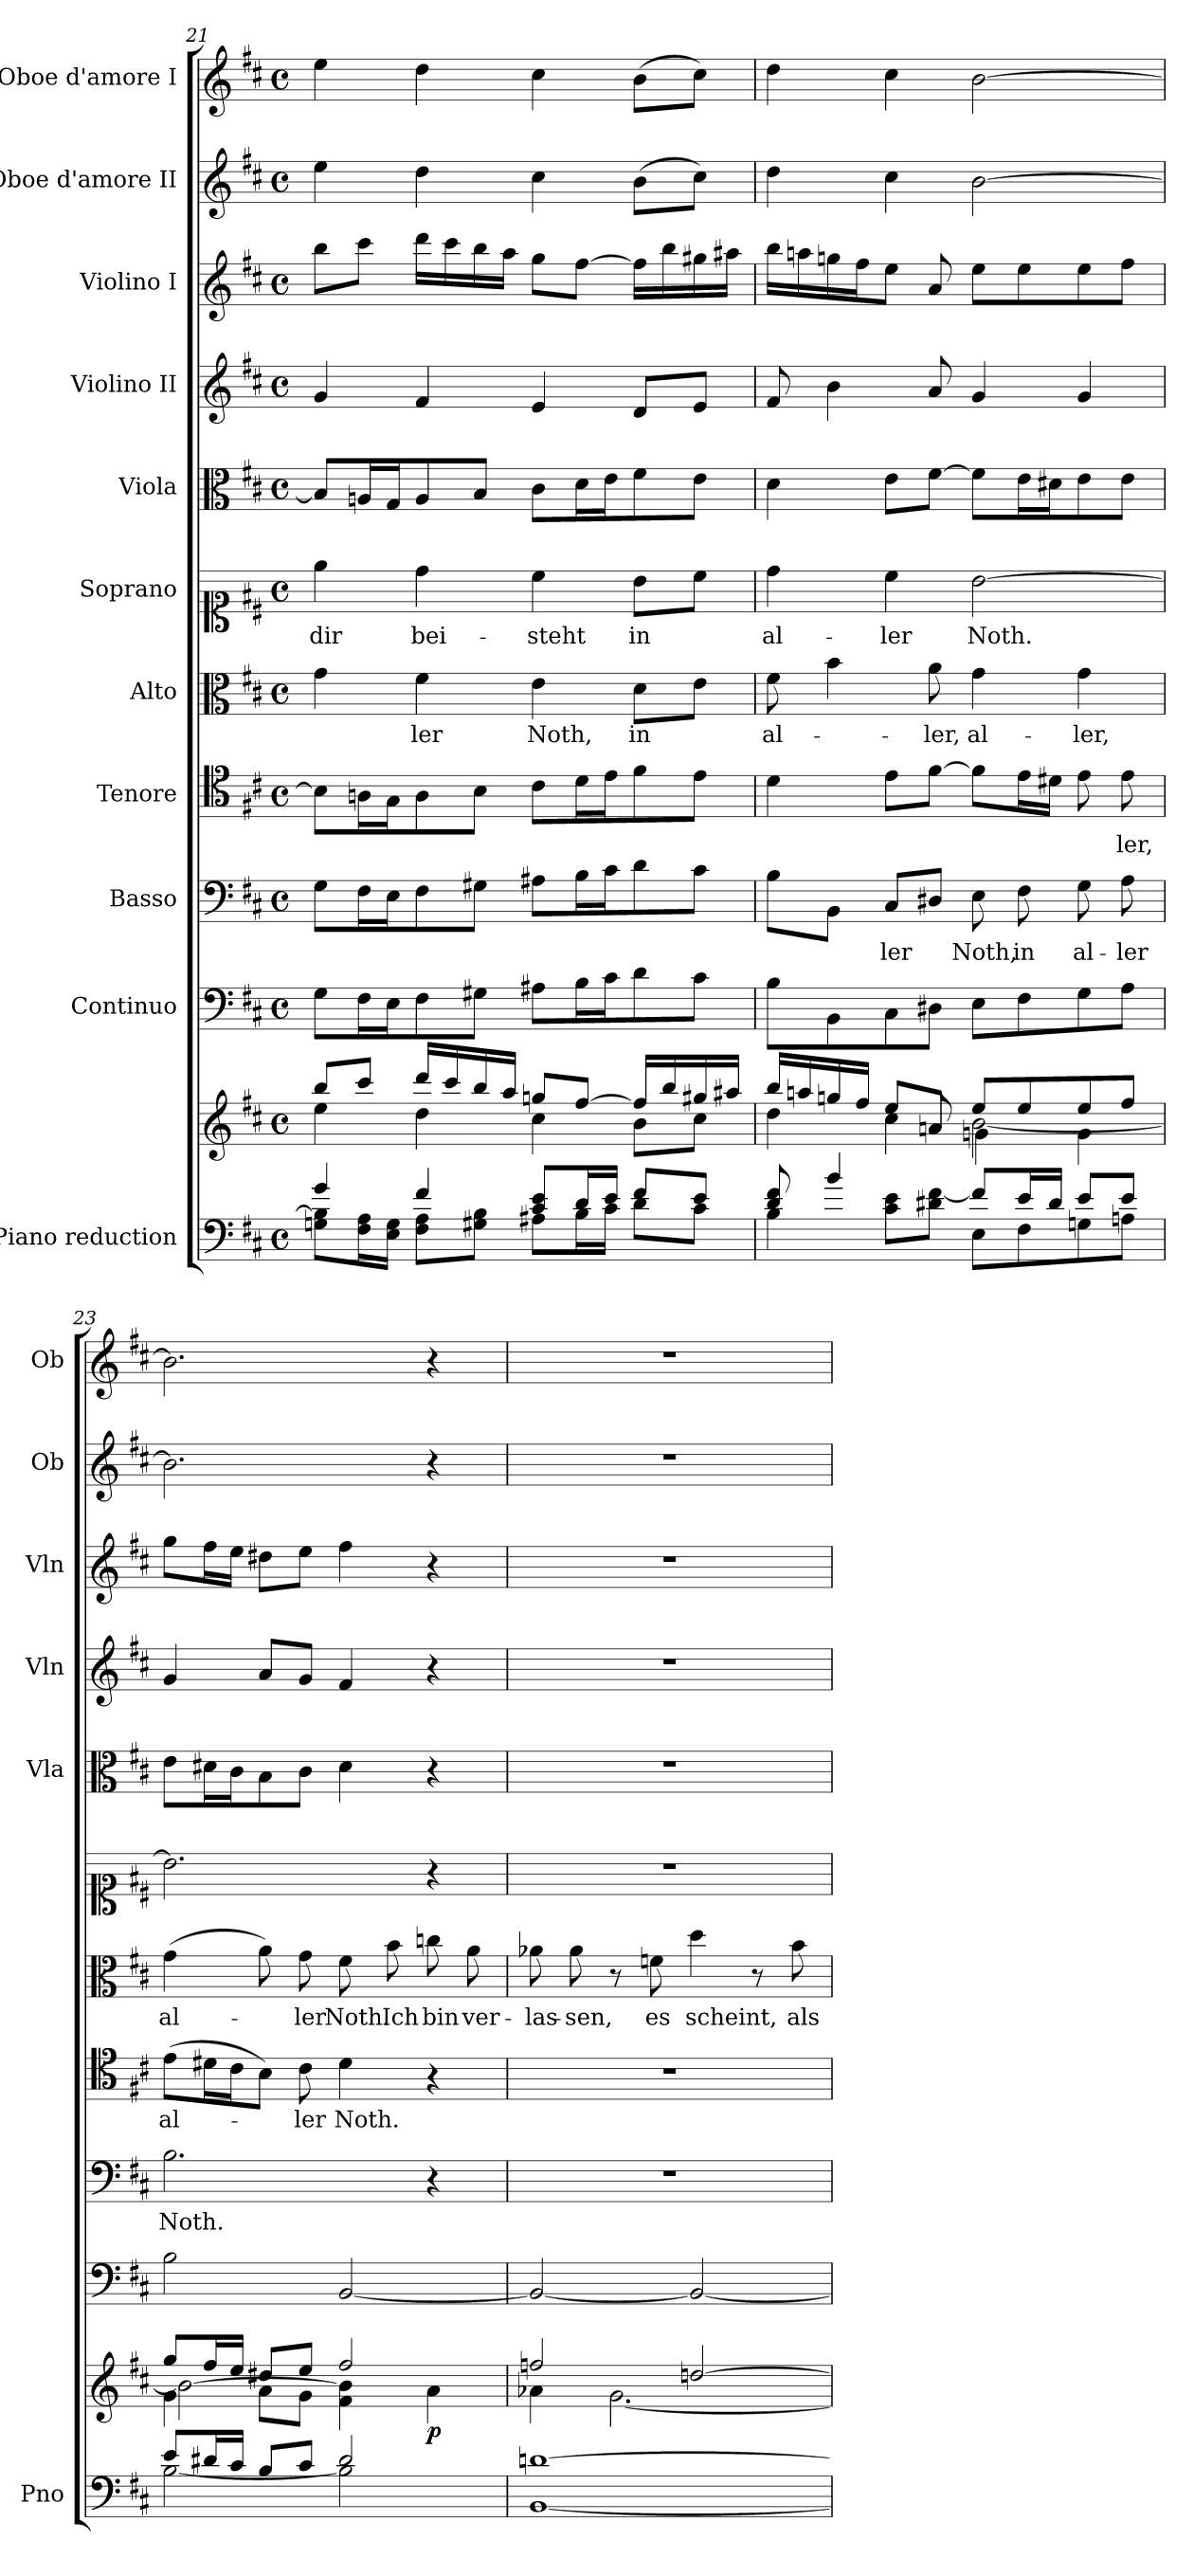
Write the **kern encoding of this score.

**kern	**kern	**dynam	**kern	**kern	**text	**kern	**text	**kern	**text	**kern	**text	**kern	**kern	**kern	**kern	**kern
*part11	*part11	*part11	*part10	*part9	*part9	*part8	*part8	*part7	*part7	*part6	*part6	*part5	*part4	*part3	*part2	*part1
*staff12	*staff11	*staff11/12	*staff10	*staff9	*staff9	*staff8	*staff8	*staff7	*staff7	*staff6	*staff6	*staff5	*staff4	*staff3	*staff2	*staff1
*I"Piano reduction	*	*	*I"Continuo	*I"Basso	*	*I"Tenore	*	*I"Alto	*	*I"Soprano	*	*I"Viola	*I"Violino II	*I"Violino I	*I"Oboe d'amore II	*I"Oboe d'amore I
*I'Pno	*	*	*	*	*	*	*	*	*	*	*	*I'Vla	*I'Vln	*I'Vln	*I'Ob	*I'Ob
*clefF4	*clefG2	*	*clefF4	*clefF4	*	*clefC4	*	*clefC3	*	*clefC1	*	*clefC3	*clefG2	*clefG2	*clefG2	*clefG2
*k[f#c#]	*k[f#c#]	*	*k[f#c#]	*k[f#c#]	*	*k[f#c#]	*	*k[f#c#]	*	*k[f#c#]	*	*k[f#c#]	*k[f#c#]	*k[f#c#]	*k[f#c#]	*k[f#c#]
*M4/4	*M4/4	*	*M4/4	*M4/4	*	*M4/4	*	*M4/4	*	*M4/4	*	*M4/4	*M4/4	*M4/4	*M4/4	*M4/4
*met(c)	*met(c)	*	*met(c)	*met(c)	*	*met(c)	*	*met(c)	*	*met(c)	*	*met(c)	*met(c)	*met(c)	*met(c)	*met(c)
=21	=21	=21	=21	=21	=21	=21	=21	=21	=21	=21	=21	=21	=21	=21	=21	=21
*^	*^	*	*	*	*	*	*	*	*	*	*	*	*	*	*	*
!	!	!	!	!	!	!	!	!	!	!	!	!	!LO:LY:b	!	!	!	!	!
4g/	8Gn\ 8B\]L	8bb/L	4ee\	.	8G\L	8G\L	.	8B\L]	.	4g\	.	4ee\	dir	8B/L]	4g/	8bb\L	4ee\	4ee\
.	16F#\ 16A\L	8ccc#/J	.	.	16F#\L	16F#\L	.	16An\L	.	.	.	.	.	16An/L	.	8ccc#\J	.	.
.	16E\ 16G\JJ	.	.	.	16E\J	16E\J	.	16G\J	.	.	.	.	.	16G/J	.	.	.	.
!	!	!	!	!	!	!	!	!	!	!	!LO:LY:b	!	!LO:LY:b	!	!	!	!	!
4f#/	8F#\ 8A\L	16ddd/LL	4dd\	.	8F#\	8F#\	.	8A\	.	4f#\	-ler	4dd\	bei-	8A/	4f#/	16ddd\LL	4dd\	4dd\
.	.	16ccc#/	.	.	.	.	.	.	.	.	.	.	.	.	.	16ccc#\	.	.
.	8G#X\ 8B\J	16bb/	.	.	8G#X\J	8G#X\J	.	8B\J	.	.	.	.	.	8B/J	.	16bb\	.	.
.	.	16aa/JJ	.	.	.	.	.	.	.	.	.	.	.	.	.	16aa\JJ	.	.
!	!	!	!	!	!	!	!	!	!	!	!LO:LY:b	!	!LO:LY:b	!	!	!	!	!
8c#/ 8e/L	8A#X\L	8ggn/L	4cc#\	.	8A#X\L	8A#X\L	.	8c#\L	.	4e\	Noth,	4cc#\	-steht	8c#\L	4e/	8gg\L	4cc#\	4cc#\
16d/L	16B\L	[8ff#/J	.	.	16B\L	16B\L	.	16d\L	.	.	.	.	.	16d\L	.	[8ff#\J	.	.
16e/JJ	16c#\JJ	.	.	.	16c#\J	16c#\J	.	16e\J	.	.	.	.	.	16e\J	.	.	.	.
!	!	!	!	!	!	!	!	!	!	!	!LO:LY:b	!	!LO:LY:b	!	!	!	!	!
8f#/L	8d\L	16ff#/LL]	8b\L	.	8d\	8d\	.	8f#\	.	8d\L	in	8b\L	in	8f#\	8d/L	16ff#\LL]	(8b\L	(8b\L
.	.	16bb/	.	.	.	.	.	.	.	.	.	.	.	.	.	16bb\	.	.
8e/J	8c#\J	16gg#X/	8cc#\J	.	8c#\J	8c#\J	.	8e\J	.	8e\J	.	8cc#\J	.	8e\J	8e/J	16gg#X\	8cc#\J)	8cc#\J)
.	.	16aa#X/JJ	.	.	.	.	.	.	.	.	.	.	.	.	.	16aa#X\JJ	.	.
!!LO:PB:g=z
=22	=22	=22	=22	=22	=22	=22	=22	=22	=22	=22	=22	=22	=22	=22	=22	=22	=22	=22
*	*	*^	*^	*	*	*	*	*	*	*	*	*	*	*	*	*	*	*
!	!	!	!	!	!	!	!	!	!	!	!	!	!LO:LY:b	!	!LO:LY:b	!	!	!	!	!
8d/ 8f#/	4B\	16bb/LL	4dd\	2ryy	4.ryy	.	8B\L	8B\L	.	4d\	.	8f#\	al-	4dd\	al-	4d\	8f#/	16bb\LL	4dd\	4dd\
.	.	16aan/	.	.	.	.	.	.	.	.	.	.	.	.	.	.	.	16aan\	.	.
4b/	.	16ggn/	.	.	.	.	8BB\	8BB\J	.	.	.	4b\	.	.	.	.	4b\	16ggn\	.	.
.	.	16ff#/JJ	.	.	.	.	.	.	.	.	.	.	.	.	.	.	.	16ff#\J	.	.
!	!	!	!	!	!	!	!	!	!LO:LY:b	!	!	!	!	!	!LO:LY:b	!	!	!	!	!
.	8c#\ 8e\L	8ee/L	4cc#\	.	.	.	8C#\	8C#/L	-ler	8e\L	.	.	.	4cc#\	-ler	8e\L	.	8ee\J	4cc#\	4cc#\
!	!	!	!	!	!	!	!	!	!	!	!	!	!LO:LY:b	!	!	!	!	!	!	!
8ryy	8d#X\ [>8f#\J	8an/J	.	.	8a/	.	8D#X\J	8D#X/J	.	[8f#\J	.	8a\	-ler,	.	.	[8f#\J	8a/	8a/	.	.
!	!	!	!	!	!	!	!	!	!LO:LY:b	!	!	!	!LO:LY:b	!	!LO:LY:b	!	!	!	!	!
8f#/L]	8E\L	8ee/L	[>2b\	4gn\	2ryy	.	8E\L	8E\	Noth,	8f#\L]	.	4g\	al-	[2b\	Noth.	8f#\L]	4g/	8ee\L	[2b\	[2b\
!	!	!	!	!	!	!	!	!	!LO:LY:b	!	!	!	!	!	!	!	!	!	!	!
16e/L	8F#\	8ee/	.	.	.	.	8F#\	8F#\	in	16e\L	.	.	.	.	.	16e\L	.	8ee\	.	.
16d#/JJ	.	.	.	.	.	.	.	.	.	16d#X\JJ	.	.	.	.	.	16d#X\J	.	.	.	.
!	!	!	!	!	!	!	!	!	!LO:LY:b	!	!	!	!LO:LY:b	!	!	!	!	!	!	!
8e/L	8Gn\	8ee/	.	4g\	.	.	8G\	8G\	al-	8e\	.	4g\	-ler,	.	.	8e\	4g/	8ee\	.	.
!	!	!	!	!	!	!	!	!	!LO:LY:b	!	!LO:LY:b	!	!	!	!	!	!	!	!	!
8e/J	8An\J	8ff#/J	.	.	.	.	8A\J	8A\	-ler	8e\	-ler,	.	.	.	.	8e\J	.	8ff#\J	.	.
*	*	*	*	*v	*v	*	*	*	*	*	*	*	*	*	*	*	*	*	*	*
=23	=23	=23	=23	=23	=23	=23	=23	=23	=23	=23	=23	=23	=23	=23	=23	=23	=23	=23	=23
!	!	!	!	!	!	!	!	!LO:LY:b	!	!LO:LY:b	!	!LO:LY:b	!	!	!	!	!	!	!
8e/L	[2B\	8gg/L	4g\	2b\_	.	2B\	2.B\	Noth.	(8e\L	al-	(4g\	al-	2.b\]	.	8e\L	4g/	8gg\L	2.b\]	2.b\]
16d#X/L	.	16ff#/L	.	.	.	.	.	.	16d#X\L	.	.	.	.	.	16d#X\L	.	16ff#\L	.	.
16c#/JJ	.	16ee/JJ	.	.	.	.	.	.	16c#\J	.	.	.	.	.	16c#\J	.	16ee\JJ	.	.
8B/L	.	8dd#X/L	8a\L	.	.	.	.	.	8B\J)	.	8a\)	.	.	.	8B\	8a/L	8dd#X\L	.	.
!	!	!	!	!	!	!	!	!	!	!LO:LY:b	!	!LO:LY:b	!	!	!	!	!	!	!
8c#/J	.	8ee/J	8g\J	.	.	.	.	.	8c#\	-ler	8g\	-ler	.	.	8c#\J	8g/J	8ee\J	.	.
!	!	!	!	!	!	!	!	!	!	!LO:LY:b	!	!LO:LY:b	!	!	!	!	!	!	!
2d#/	2B\]	2ff#/	4f#\ 4b\]	2ryy	.	[2BB/	.	.	4d#\	Noth.	8f#\	Noth.	.	.	4d#\	4f#/	4ff#\	.	.
!	!	!	!	!	!	!	!	!	!	!	!	!LO:LY:b	!	!	!	!	!	!	!
.	.	.	.	.	.	.	.	.	.	.	8b\	Ich	.	.	.	.	.	.	.
!	!	!	!	!	!LO:DY:b	!	!	!	!	!	!	!LO:LY:b	!	!	!	!	!	!	!
.	.	.	4a\	.	p	.	4r	.	4r	.	8ccn\	bin	4r	.	4r	4r	4r	4r	4r
!	!	!	!	!	!	!	!	!	!	!	!	!LO:LY:b	!	!	!	!	!	!	!
.	.	.	.	.	.	.	.	.	.	.	8a\	ver-	.	.	.	.	.	.	.
*	*	*	*v	*v	*	*	*	*	*	*	*	*	*	*	*	*	*	*	*
=24	=24	=24	=24	=24	=24	=24	=24	=24	=24	=24	=24	=24	=24	=24	=24	=24	=24	=24
!	!	!	!	!	!	!	!	!	!	!	!LO:LY:b	!	!	!	!	!	!	!
[1dn	[1BB	2ffn/	4a-X\	.	2BB/_	1r	.	1r	.	8a-X\	-las-	1r	.	1r	1r	1r	1r	1r
!	!	!	!	!	!	!	!	!	!	!	!LO:LY:b	!	!	!	!	!	!	!
.	.	.	.	.	.	.	.	.	.	8a-\	-sen,	.	.	.	.	.	.	.
.	.	.	[2.g\	.	.	.	.	.	.	8r	.	.	.	.	.	.	.	.
!	!	!	!	!	!	!	!	!	!	!	!LO:LY:b	!	!	!	!	!	!	!
.	.	.	.	.	.	.	.	.	.	8fn\	es	.	.	.	.	.	.	.
!	!	!	!	!	!	!	!	!	!	!	!LO:LY:b	!	!	!	!	!	!	!
.	.	[2ddn/	.	.	2BB/_	.	.	.	.	4dd\	scheint,	.	.	.	.	.	.	.
.	.	.	.	.	.	.	.	.	.	8r	.	.	.	.	.	.	.	.
!	!	!	!	!	!	!	!	!	!	!	!LO:LY:b	!	!	!	!	!	!	!
.	.	.	.	.	.	.	.	.	.	8b\	als	.	.	.	.	.	.	.
*v	*v	*	*	*	*	*	*	*	*	*	*	*	*	*	*	*	*	*
*	*v	*v	*	*	*	*	*	*	*	*	*	*	*	*	*	*	*
=	=	=	=	=	=	=	=	=	=	=	=	=	=	=	=	=
*-	*-	*-	*-	*-	*-	*-	*-	*-	*-	*-	*-	*-	*-	*-	*-	*-
